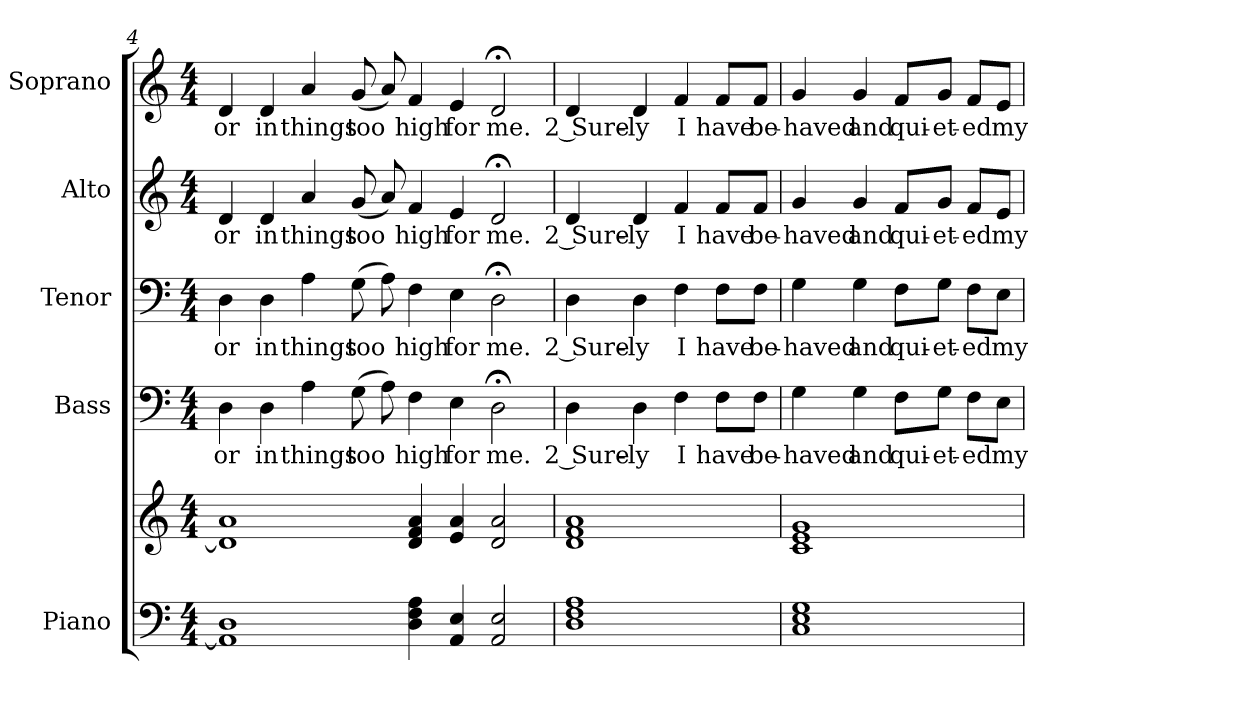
**kern	**kern	**kern	**text	**kern	**text	**kern	**text	**kern	**text
*part5	*part5	*part4	*part4	*part3	*part3	*part2	*part2	*part1	*part1
*staff6	*staff5	*staff4	*staff4	*staff3	*staff3	*staff2	*staff2	*staff1	*staff1
*I"Piano	*	*I"Bass	*	*I"Tenor	*	*I"Alto	*	*I"Soprano	*
*I'Pno.	*	*I'B.	*	*I'T.	*	*I'A.	*	*I'S.	*
!!LO:PB:g=z
*clefF4	*clefG2	*clefF4	*	*clefF4	*	*clefG2	*	*clefG2	*
*k[]	*k[]	*k[]	*	*k[]	*	*k[]	*	*k[]	*
*C:	*C:	*C:	*	*C:	*	*C:	*	*C:	*
*M4/4	*M4/4	*M4/4	*	*M4/4	*	*M4/4	*	*M4/4	*
=4	=4	=4	=4	=4	=4	=4	=4	=4	=4
!	!	!	!LO:LY:b:color=#000000	!	!	!	!	!	!
!	!	!	!	!	!LO:LY:b:color=#000000	!	!	!	!
!	!	!	!	!	!	!	!LO:LY:b:color=#000000	!	!
!	!	!	!	!	!	!	!	!	!LO:LY:b:color=#000000
1AAi] 1Di	1di] 1ai	4Di\	or	4Di\	or	4di/	or	4di/	or
!	!	!	!LO:LY:b:color=#000000	!	!	!	!	!	!
!	!	!	!	!	!LO:LY:b:color=#000000	!	!	!	!
!	!	!	!	!	!	!	!LO:LY:b:color=#000000	!	!
!	!	!	!	!	!	!	!	!	!LO:LY:b:color=#000000
.	.	4Di\	in	4Di\	in	4di/	in	4di/	in
!	!	!	!LO:LY:b:color=#000000	!	!	!	!	!	!
!	!	!	!	!	!LO:LY:b:color=#000000	!	!	!	!
!	!	!	!	!	!	!	!LO:LY:b:color=#000000	!	!
!	!	!	!	!	!	!	!	!	!LO:LY:b:color=#000000
.	.	4Ai\	things	4Ai\	things	4ai/	things	4ai/	things
!	!	!	!LO:LY:b:color=#000000	!	!	!	!	!	!
!	!	!	!	!	!LO:LY:b:color=#000000	!	!	!	!
!	!	!	!	!	!	!	!LO:LY:b:color=#000000	!	!
!	!	!	!	!	!	!	!	!	!LO:LY:b:color=#000000
.	.	(8Gi\	too	(8Gi\	too	(8gi/	too	(8gi/	too
.	.	8Ai\)	.	8Ai\)	.	8ai/)	.	8ai/)	.
!	!	!	!LO:LY:b:color=#000000	!	!	!	!	!	!
!	!	!	!	!	!LO:LY:b:color=#000000	!	!	!	!
!	!	!	!	!	!	!	!LO:LY:b:color=#000000	!	!
!	!	!	!	!	!	!	!	!	!LO:LY:b:color=#000000
4Di\ 4Fi 4Ai	4di/ 4fi 4ai	4Fi\	high	4Fi\	high	4fi/	high	4fi/	high
!	!	!	!LO:LY:b:color=#000000	!	!	!	!	!	!
!	!	!	!	!	!LO:LY:b:color=#000000	!	!	!	!
!	!	!	!	!	!	!	!LO:LY:b:color=#000000	!	!
!	!	!	!	!	!	!	!	!	!LO:LY:b:color=#000000
4AAi/ 4Ei	4ei/ 4ai	4Ei\	for	4Ei\	for	4ei/	for	4ei/	for
!	!	!	!LO:LY:b:color=#000000	!	!	!	!	!	!
!	!	!	!	!	!LO:LY:b:color=#000000	!	!	!	!
!	!	!	!	!	!	!	!LO:LY:b:color=#000000	!	!
!	!	!	!	!	!	!	!	!	!LO:LY:b:color=#000000
2AAi/ 2Ei	2di/ 2ai	2D;i\	me.	2D;i\	me.	2d;i/	me.	2d;i/	me.
=5	=5	=5	=5	=5	=5	=5	=5	=5	=5
!	!	!	!LO:LY:b:color=#000000	!	!	!	!	!	!
!	!	!	!	!	!LO:LY:b:color=#000000	!	!	!	!
!	!	!	!	!	!	!	!LO:LY:b:color=#000000	!	!
!	!	!	!	!	!	!	!	!	!LO:LY:b:color=#000000
1Di 1Fi 1Ai	1di 1fi 1ai	4Di\	2 Sure-	4Di\	2 Sure-	4di/	2 Sure-	4di/	2 Sure-
!	!	!	!LO:LY:b:color=#000000	!	!	!	!	!	!
!	!	!	!	!	!LO:LY:b:color=#000000	!	!	!	!
!	!	!	!	!	!	!	!LO:LY:b:color=#000000	!	!
!	!	!	!	!	!	!	!	!	!LO:LY:b:color=#000000
.	.	4Di\	-ly	4Di\	-ly	4di/	-ly	4di/	-ly
!	!	!	!LO:LY:b:color=#000000	!	!	!	!	!	!
!	!	!	!	!	!LO:LY:b:color=#000000	!	!	!	!
!	!	!	!	!	!	!	!LO:LY:b:color=#000000	!	!
!	!	!	!	!	!	!	!	!	!LO:LY:b:color=#000000
.	.	4Fi\	I	4Fi\	I	4fi/	I	4fi/	I
!	!	!	!LO:LY:b:color=#000000	!	!	!	!	!	!
!	!	!	!	!	!LO:LY:b:color=#000000	!	!	!	!
!	!	!	!	!	!	!	!LO:LY:b:color=#000000	!	!
!	!	!	!	!	!	!	!	!	!LO:LY:b:color=#000000
.	.	8Fi\L	have	8Fi\L	have	8fi/L	have	8fi/L	have
!	!	!	!LO:LY:b:color=#000000	!	!	!	!	!	!
!	!	!	!	!	!LO:LY:b:color=#000000	!	!	!	!
!	!	!	!	!	!	!	!LO:LY:b:color=#000000	!	!
!	!	!	!	!	!	!	!	!	!LO:LY:b:color=#000000
.	.	8Fi\J	be-	8Fi\J	be-	8fi/J	be-	8fi/J	be-
!!LO:PB:g=z
=6	=6	=6	=6	=6	=6	=6	=6	=6	=6
!	!	!	!LO:LY:b:color=#000000	!	!	!	!	!	!
!	!	!	!	!	!LO:LY:b:color=#000000	!	!	!	!
!	!	!	!	!	!	!	!LO:LY:b:color=#000000	!	!
!	!	!	!	!	!	!	!	!	!LO:LY:b:color=#000000
1Ci 1Ei 1Gi	1ci 1ei 1gi	4Gi\	-haved	4Gi\	-haved	4gi/	-haved	4gi/	-haved
!	!	!	!LO:LY:b:color=#000000	!	!	!	!	!	!
!	!	!	!	!	!LO:LY:b:color=#000000	!	!	!	!
!	!	!	!	!	!	!	!LO:LY:b:color=#000000	!	!
!	!	!	!	!	!	!	!	!	!LO:LY:b:color=#000000
.	.	4Gi\	and	4Gi\	and	4gi/	and	4gi/	and
!	!	!	!LO:LY:b:color=#000000	!	!	!	!	!	!
!	!	!	!	!	!LO:LY:b:color=#000000	!	!	!	!
!	!	!	!	!	!	!	!LO:LY:b:color=#000000	!	!
!	!	!	!	!	!	!	!	!	!LO:LY:b:color=#000000
.	.	8Fi\L	qui-	8Fi\L	qui-	8fi/L	qui-	8fi/L	qui-
!	!	!	!LO:LY:b:color=#000000	!	!	!	!	!	!
!	!	!	!	!	!LO:LY:b:color=#000000	!	!	!	!
!	!	!	!	!	!	!	!LO:LY:b:color=#000000	!	!
!	!	!	!	!	!	!	!	!	!LO:LY:b:color=#000000
.	.	8Gi\J	-et-	8Gi\J	-et-	8gi/J	-et-	8gi/J	-et-
!	!	!	!LO:LY:b:color=#000000	!	!	!	!	!	!
!	!	!	!	!	!LO:LY:b:color=#000000	!	!	!	!
!	!	!	!	!	!	!	!LO:LY:b:color=#000000	!	!
!	!	!	!	!	!	!	!	!	!LO:LY:b:color=#000000
.	.	8Fi\L	-ed	8Fi\L	-ed	8fi/L	-ed	8fi/L	-ed
!	!	!	!LO:LY:b:color=#000000	!	!	!	!	!	!
!	!	!	!	!	!LO:LY:b:color=#000000	!	!	!	!
!	!	!	!	!	!	!	!LO:LY:b:color=#000000	!	!
!	!	!	!	!	!	!	!	!	!LO:LY:b:color=#000000
.	.	8Ei\J	my-	8Ei\J	my-	8ei/J	my-	8ei/J	my-
=	=	=	=	=	=	=	=	=	=
*-	*-	*-	*-	*-	*-	*-	*-	*-	*-
